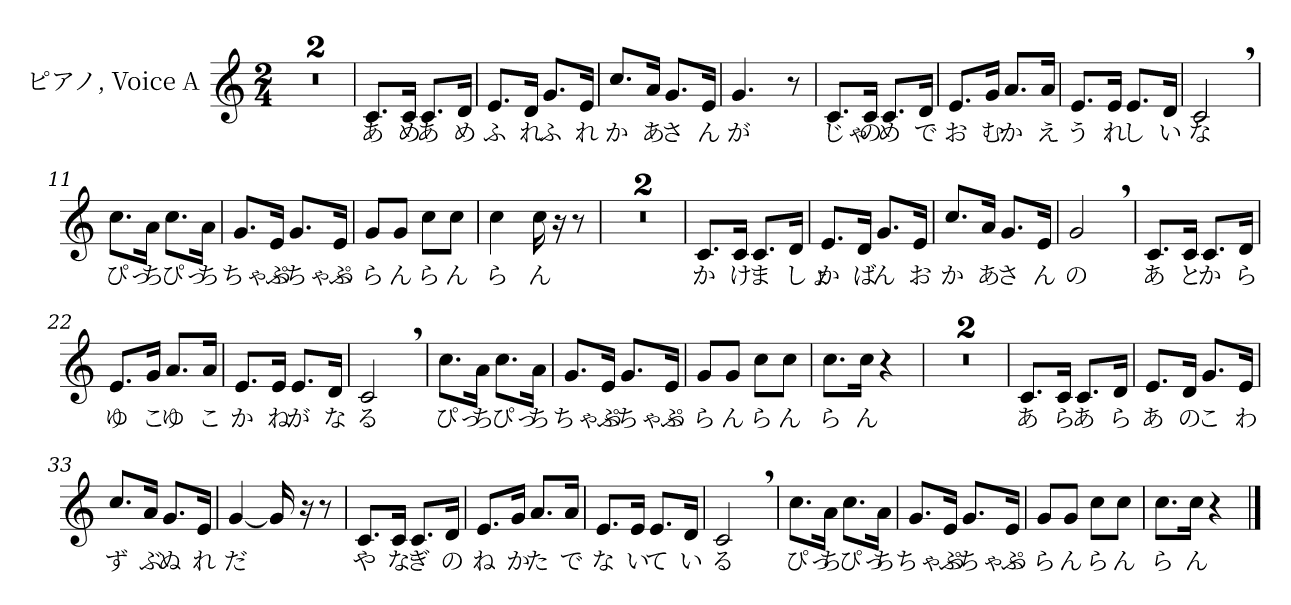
**kern	**text
*part1	*part1
*staff1	*staff1
*I"ピアノ, Voice A	*
*clefG2	*
*k[]	*
*M2/4	*
*MM104	*
=1	=1
2r	.
=2	=2
2r	.
=3	=3
!	!LO:LY:b
8.c/L	あ
!	!LO:LY:b
16c/Jk	め
!	!LO:LY:b
8.c/L	あ
!	!LO:LY:b
16d/Jk	め
=4	=4
!	!LO:LY:b
8.e/L	ふ
!	!LO:LY:b
16d/Jk	れ
!	!LO:LY:b
8.g/L	ふ
!	!LO:LY:b
16e/Jk	れ
=5	=5
!	!LO:LY:b
8.cc/L	か
!	!LO:LY:b
16a/Jk	あ
!	!LO:LY:b
8.g/L	さ
!	!LO:LY:b
16e/Jk	ん
=6	=6
!	!LO:LY:b
4.g/	が
8r	.
=7	=7
!	!LO:LY:b
8.c/L	じゃ
!	!LO:LY:b
16c/Jk	の
!	!LO:LY:b
8.c/L	め
!	!LO:LY:b
16d/Jk	で
=8	=8
!	!LO:LY:b
8.e/L	お
!	!LO:LY:b
16g/Jk	む
!	!LO:LY:b
8.a/L	か
!	!LO:LY:b
16a/Jk	え
=9	=9
!	!LO:LY:b
8.e/L	う
!	!LO:LY:b
16e/Jk	れ
!	!LO:LY:b
8.e/L	し
!	!LO:LY:b
16d/Jk	い
=10	=10
!	!LO:LY:b
2c,/	な
!!LO:LB:g=z
=11	=11
!	!LO:LY:b
8.cc\L	ぴっ
!	!LO:LY:b
16a\Jk	ち
!	!LO:LY:b
8.cc\L	ぴっ
!	!LO:LY:b
16a\Jk	ち
=12	=12
!	!LO:LY:b
8.g/L	ちゃっ
!	!LO:LY:b
16e/Jk	ぷ
!	!LO:LY:b
8.g/L	ちゃっ
!	!LO:LY:b
16e/Jk	ぷ
=13	=13
!	!LO:LY:b
8g/L	ら
!	!LO:LY:b
8g/J	ん
!	!LO:LY:b
8cc\L	ら
!	!LO:LY:b
8cc\J	ん
=14	=14
!	!LO:LY:b
4cc\	ら
!	!LO:LY:b
16cc\	ん
16r	.
8r	.
=15	=15
2r	.
=16	=16
2r	.
=17	=17
!	!LO:LY:b
8.c/L	か
!	!LO:LY:b
16c/Jk	け
!	!LO:LY:b
8.c/L	ま
!	!LO:LY:b
16d/Jk	しょ
=18	=18
!	!LO:LY:b
8.e/L	か
!	!LO:LY:b
16d/Jk	ば
!	!LO:LY:b
8.g/L	ん
!	!LO:LY:b
16e/Jk	お
=19	=19
!	!LO:LY:b
8.cc/L	か
!	!LO:LY:b
16a/Jk	あ
!	!LO:LY:b
8.g/L	さ
!	!LO:LY:b
16e/Jk	ん
=20	=20
!	!LO:LY:b
2g,/	の
!!LO:LB:g=z
=21	=21
!	!LO:LY:b
8.c/L	あ
!	!LO:LY:b
16c/Jk	と
!	!LO:LY:b
8.c/L	か
!	!LO:LY:b
16d/Jk	ら
=22	=22
!	!LO:LY:b
8.e/L	ゆ
!	!LO:LY:b
16g/Jk	こ
!	!LO:LY:b
8.a/L	ゆ
!	!LO:LY:b
16a/Jk	こ
=23	=23
!	!LO:LY:b
8.e/L	か
!	!LO:LY:b
16e/Jk	ね
!	!LO:LY:b
8.e/L	が
!	!LO:LY:b
16d/Jk	な
=24	=24
!	!LO:LY:b
2c,/	る
=25	=25
!	!LO:LY:b
8.cc\L	ぴっ
!	!LO:LY:b
16a\Jk	ち
!	!LO:LY:b
8.cc\L	ぴっ
!	!LO:LY:b
16a\Jk	ち
=26	=26
!	!LO:LY:b
8.g/L	ちゃっ
!	!LO:LY:b
16e/Jk	ぷ
!	!LO:LY:b
8.g/L	ちゃっ
!	!LO:LY:b
16e/Jk	ぷ
=27	=27
!	!LO:LY:b
8g/L	ら
!	!LO:LY:b
8g/J	ん
!	!LO:LY:b
8cc\L	ら
!	!LO:LY:b
8cc\J	ん
=28	=28
!	!LO:LY:b
8.cc\L	ら
!	!LO:LY:b
16cc\Jk	ん
4r	.
=29	=29
2r	.
=30	=30
2r	.
!!LO:LB:g=z
=31	=31
!	!LO:LY:b
8.c/L	あ
!	!LO:LY:b
16c/Jk	ら
!	!LO:LY:b
8.c/L	あ
!	!LO:LY:b
16d/Jk	ら
=32	=32
!	!LO:LY:b
8.e/L	あ
!	!LO:LY:b
16d/Jk	の
!	!LO:LY:b
8.g/L	こ
!	!LO:LY:b
16e/Jk	わ
=33	=33
!	!LO:LY:b
8.cc/L	ず
!	!LO:LY:b
16a/Jk	ぶ
!	!LO:LY:b
8.g/L	ぬ
!	!LO:LY:b
16e/Jk	れ
=34	=34
!	!LO:LY:b
[4g/	だ
16g/]	.
16r	.
8r	.
=35	=35
!	!LO:LY:b
8.c/L	や
!	!LO:LY:b
16c/Jk	な
!	!LO:LY:b
8.c/L	ぎ
!	!LO:LY:b
16d/Jk	の
=36	=36
!	!LO:LY:b
8.e/L	ね
!	!LO:LY:b
16g/Jk	か
!	!LO:LY:b
8.a/L	た
!	!LO:LY:b
16a/Jk	で
=37	=37
!	!LO:LY:b
8.e/L	な
!	!LO:LY:b
16e/Jk	い
!	!LO:LY:b
8.e/L	て
!	!LO:LY:b
16d/Jk	い
=38	=38
!	!LO:LY:b
2c,/	る
=39	=39
!	!LO:LY:b
8.cc\L	ぴっ
!	!LO:LY:b
16a\Jk	ち
!	!LO:LY:b
8.cc\L	ぴっ
!	!LO:LY:b
16a\Jk	ち
!!LO:LB:g=z
=40	=40
!	!LO:LY:b
8.g/L	ちゃっ
!	!LO:LY:b
16e/Jk	ぷ
!	!LO:LY:b
8.g/L	ちゃっ
!	!LO:LY:b
16e/Jk	ぷ
=41	=41
!	!LO:LY:b
8g/L	ら
!	!LO:LY:b
8g/J	ん
!	!LO:LY:b
8cc\L	ら
!	!LO:LY:b
8cc\J	ん
=42	=42
!	!LO:LY:b
8.cc\L	ら
!	!LO:LY:b
16cc\Jk	ん
4r	.
==	==
*-	*-
